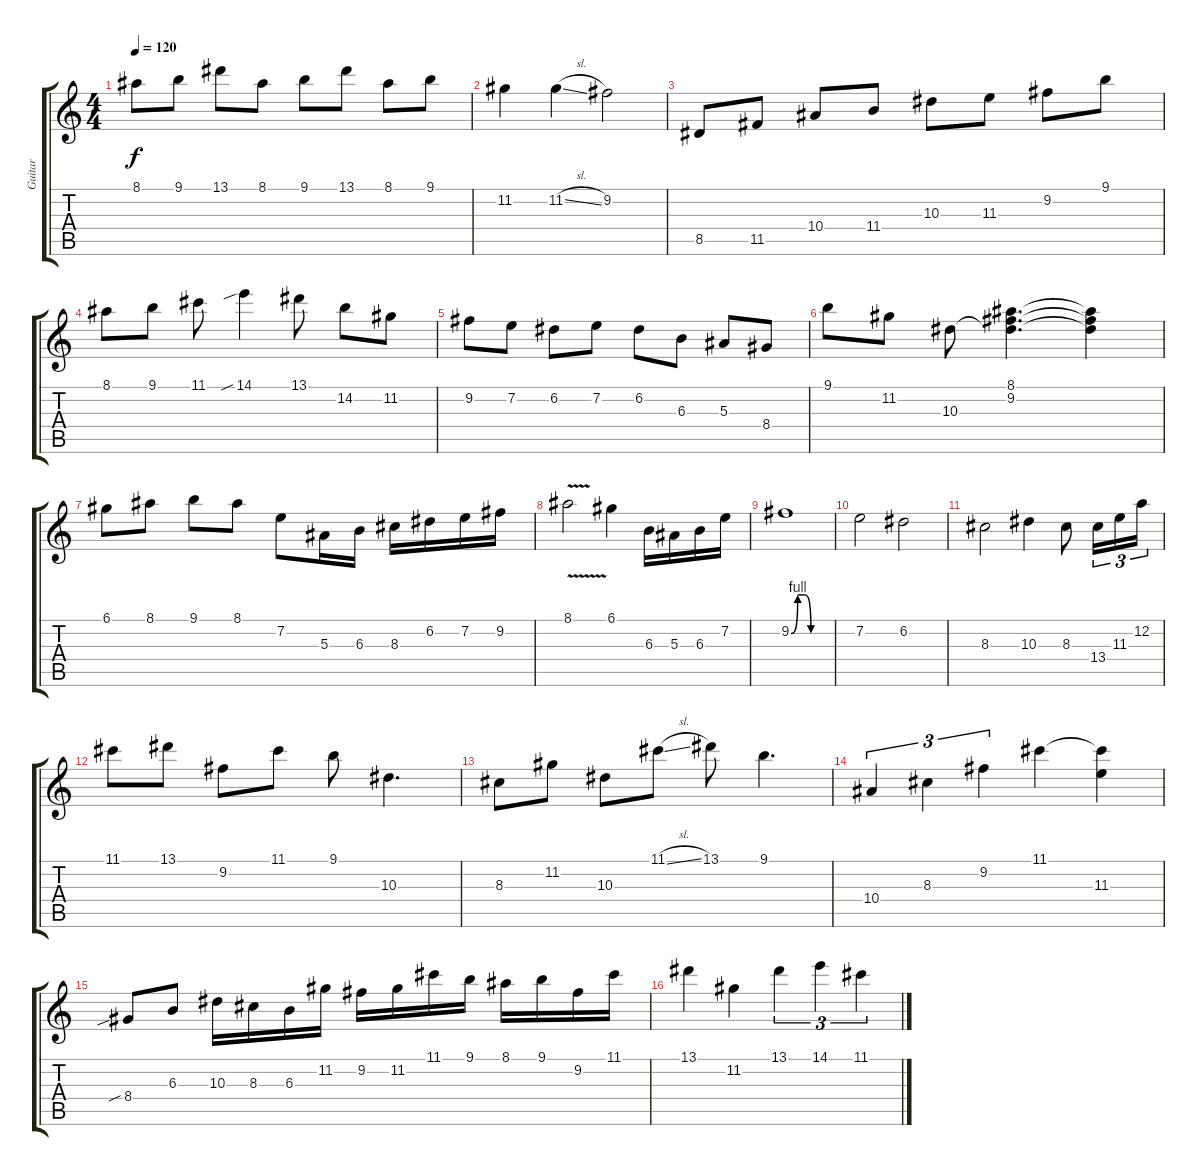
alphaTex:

\track ("Guitar" "Guitar") {instrument acousticguitarsteel}
\staff {score tabs}
\tuning (D4 A3 F3 C3 G2 C2) {hide}
\ts (4 4)
\tempo 120
\clef g2
\ks c
8.1.8{dy f} 9.1.8 13.1.8 8.1.8 9.1.8 13.1.8 8.1.8 9.1.8 |
11.2.4 11.2{sl}.4 9.2.2 |
8.5.8 11.5.8 10.4.8 11.4.8 10.3.8 11.3.8 9.2.8 9.1.8 |
8.1.8 9.1.8 11.1.8 14.1{sib}.4 13.1.8 14.2.8 11.2.8 |
9.2.8 7.2.8 6.2.8 7.2.8 6.2.8 6.3.8 5.3.8 8.4.8 |
9.1.8 11.2.8 10.3.8 (8.1 9.2 10.3{t}).4{d} (8.1{t} 9.2{t} 10.3{t}).4 |
6.1.8 8.1.8 9.1.8 8.1.8 7.2.8 5.3.16 6.3.16 8.3.16 6.2.16 7.2.16 9.2.16 |
8.1{v}.2 6.1.4 6.3.16 5.3.16 6.3.16 7.2.16 |
9.2{be (custom 0 0 10 4 20 4 30 0 60 0)}.1 |
7.2.2 6.2.2 |
8.3.2 10.3.4 8.3.8 13.4.16{tu (3 2)} 11.3.16{tu (3 2)} 12.2.16{tu (3 2)} |
11.1.8 13.1.8 9.2.8 11.1.8 9.1.8 10.3.4{d} |
8.3.8 11.2.8 10.3.8 11.1{sl}.8 13.1.8 9.1.4{d} |
10.4.4{tu (3 2)} 8.3.4{tu (3 2)} 9.2.4{tu (3 2)} 11.1.4 (11.1{t} 11.3).4 |
8.4{sib}.8 6.3.8 10.3.16 8.3.16 6.3.16 11.2.16 9.2.16 11.2.16 11.1.16 9.1.16 8.1.16 9.1.16 9.2.16 11.1.16 |
13.1.4 11.2.4 13.1.4{tu (3 2)} 14.1.4{tu (3 2)} 11.1.4{tu (3 2)}
